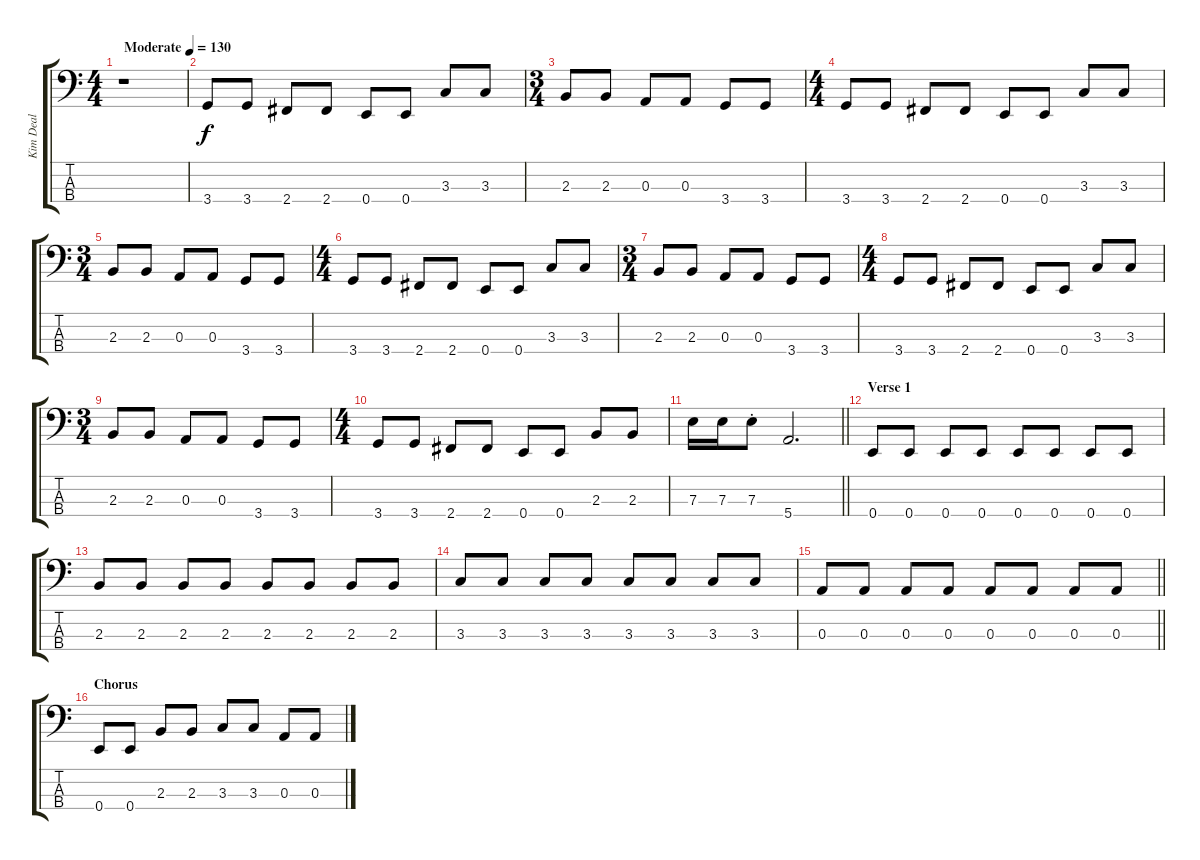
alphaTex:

\track ("Kim Deal" "Kim Deal") {instrument electricbasspick}
\staff {score tabs}
\tuning (G2 D2 A1 E1) {hide}
\ts (4 4)
\tempo (130 "Moderate")
\clef f4
\ks c
r.1{dy f instrument electricbasspick} |
3.4.8 3.4.8 2.4.8 2.4.8 0.4.8 0.4.8 3.3.8 3.3.8 |
\ts (3 4)
2.3.8 2.3.8 0.3.8 0.3.8 3.4.8 3.4.8 |
\ts (4 4)
3.4.8 3.4.8 2.4.8 2.4.8 0.4.8 0.4.8 3.3.8 3.3.8 |
\ts (3 4)
2.3.8 2.3.8 0.3.8 0.3.8 3.4.8 3.4.8 |
\ts (4 4)
3.4.8 3.4.8 2.4.8 2.4.8 0.4.8 0.4.8 3.3.8 3.3.8 |
\ts (3 4)
2.3.8 2.3.8 0.3.8 0.3.8 3.4.8 3.4.8 |
\ts (4 4)
3.4.8 3.4.8 2.4.8 2.4.8 0.4.8 0.4.8 3.3.8 3.3.8 |
\ts (3 4)
2.3.8 2.3.8 0.3.8 0.3.8 3.4.8 3.4.8 |
\ts (4 4)
3.4.8 3.4.8 2.4.8 2.4.8 0.4.8 0.4.8 2.3.8 2.3.8 |
\barLineRight lightlight
7.3.16 7.3.16 7.3{st}.8 5.4.2{d} |
\section ("" "Verse 1")
0.4.8 0.4.8 0.4.8 0.4.8 0.4.8 0.4.8 0.4.8 0.4.8 |
2.3.8 2.3.8 2.3.8 2.3.8 2.3.8 2.3.8 2.3.8 2.3.8 |
3.3.8 3.3.8 3.3.8 3.3.8 3.3.8 3.3.8 3.3.8 3.3.8 |
\barLineRight lightlight
0.3.8 0.3.8 0.3.8 0.3.8 0.3.8 0.3.8 0.3.8 0.3.8 |
\section ("" "Chorus")
0.4.8 0.4.8 2.3.8 2.3.8 3.3.8 3.3.8 0.3.8 0.3.8
